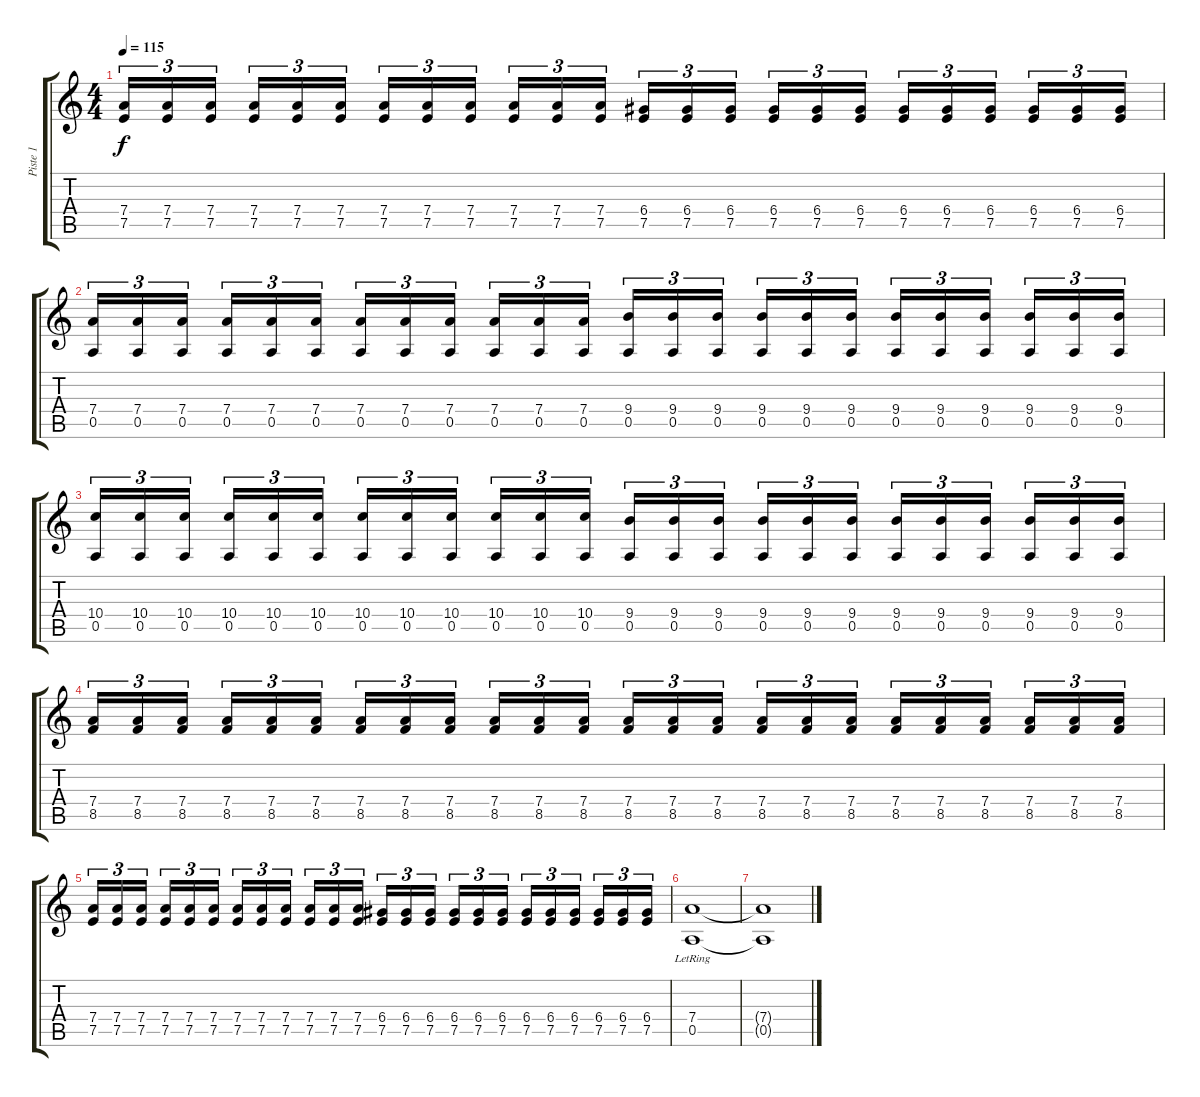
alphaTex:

\track ("Piste 1" "Piste 1") {instrument overdrivenguitar}
\staff {score tabs}
\tuning (E4 B3 G3 D3 A2 E2) {hide}
\ts (4 4)
\tempo 115
\clef g2
\ks c
(7.4 7.5).16{tu (3 2) dy f} (7.4 7.5).16{tu (3 2)} (7.4 7.5).16{tu (3 2)} (7.4 7.5).16{tu (3 2)} (7.4 7.5).16{tu (3 2)} (7.4 7.5).16{tu (3 2)} (7.4 7.5).16{tu (3 2)} (7.4 7.5).16{tu (3 2)} (7.4 7.5).16{tu (3 2)} (7.4 7.5).16{tu (3 2)} (7.4 7.5).16{tu (3 2)} (7.4 7.5).16{tu (3 2)} (6.4 7.5).16{tu (3 2)} (6.4 7.5).16{tu (3 2)} (6.4 7.5).16{tu (3 2)} (6.4 7.5).16{tu (3 2)} (6.4 7.5).16{tu (3 2)} (6.4 7.5).16{tu (3 2)} (6.4 7.5).16{tu (3 2)} (6.4 7.5).16{tu (3 2)} (6.4 7.5).16{tu (3 2)} (6.4 7.5).16{tu (3 2)} (6.4 7.5).16{tu (3 2)} (6.4 7.5).16{tu (3 2)} |
(7.4 0.5).16{tu (3 2)} (7.4 0.5).16{tu (3 2)} (7.4 0.5).16{tu (3 2)} (7.4 0.5).16{tu (3 2)} (7.4 0.5).16{tu (3 2)} (7.4 0.5).16{tu (3 2)} (7.4 0.5).16{tu (3 2)} (7.4 0.5).16{tu (3 2)} (7.4 0.5).16{tu (3 2)} (7.4 0.5).16{tu (3 2)} (7.4 0.5).16{tu (3 2)} (7.4 0.5).16{tu (3 2)} (9.4 0.5).16{tu (3 2)} (9.4 0.5).16{tu (3 2)} (9.4 0.5).16{tu (3 2)} (9.4 0.5).16{tu (3 2)} (9.4 0.5).16{tu (3 2)} (9.4 0.5).16{tu (3 2)} (9.4 0.5).16{tu (3 2)} (9.4 0.5).16{tu (3 2)} (9.4 0.5).16{tu (3 2)} (9.4 0.5).16{tu (3 2)} (9.4 0.5).16{tu (3 2)} (9.4 0.5).16{tu (3 2)} |
(10.4 0.5).16{tu (3 2)} (10.4 0.5).16{tu (3 2)} (10.4 0.5).16{tu (3 2)} (10.4 0.5).16{tu (3 2)} (10.4 0.5).16{tu (3 2)} (10.4 0.5).16{tu (3 2)} (10.4 0.5).16{tu (3 2)} (10.4 0.5).16{tu (3 2)} (10.4 0.5).16{tu (3 2)} (10.4 0.5).16{tu (3 2)} (10.4 0.5).16{tu (3 2)} (10.4 0.5).16{tu (3 2)} (9.4 0.5).16{tu (3 2)} (9.4 0.5).16{tu (3 2)} (9.4 0.5).16{tu (3 2)} (9.4 0.5).16{tu (3 2)} (9.4 0.5).16{tu (3 2)} (9.4 0.5).16{tu (3 2)} (9.4 0.5).16{tu (3 2)} (9.4 0.5).16{tu (3 2)} (9.4 0.5).16{tu (3 2)} (9.4 0.5).16{tu (3 2)} (9.4 0.5).16{tu (3 2)} (9.4 0.5).16{tu (3 2)} |
(7.4 8.5).16{tu (3 2)} (7.4 8.5).16{tu (3 2)} (7.4 8.5).16{tu (3 2)} (7.4 8.5).16{tu (3 2)} (7.4 8.5).16{tu (3 2)} (7.4 8.5).16{tu (3 2)} (7.4 8.5).16{tu (3 2)} (7.4 8.5).16{tu (3 2)} (7.4 8.5).16{tu (3 2)} (7.4 8.5).16{tu (3 2)} (7.4 8.5).16{tu (3 2)} (7.4 8.5).16{tu (3 2)} (7.4 8.5).16{tu (3 2)} (7.4 8.5).16{tu (3 2)} (7.4 8.5).16{tu (3 2)} (7.4 8.5).16{tu (3 2)} (7.4 8.5).16{tu (3 2)} (7.4 8.5).16{tu (3 2)} (7.4 8.5).16{tu (3 2)} (7.4 8.5).16{tu (3 2)} (7.4 8.5).16{tu (3 2)} (7.4 8.5).16{tu (3 2)} (7.4 8.5).16{tu (3 2)} (7.4 8.5).16{tu (3 2)} |
(7.4 7.5).16{tu (3 2)} (7.4 7.5).16{tu (3 2)} (7.4 7.5).16{tu (3 2)} (7.4 7.5).16{tu (3 2)} (7.4 7.5).16{tu (3 2)} (7.4 7.5).16{tu (3 2)} (7.4 7.5).16{tu (3 2)} (7.4 7.5).16{tu (3 2)} (7.4 7.5).16{tu (3 2)} (7.4 7.5).16{tu (3 2)} (7.4 7.5).16{tu (3 2)} (7.4 7.5).16{tu (3 2)} (6.4 7.5).16{tu (3 2)} (6.4 7.5).16{tu (3 2)} (6.4 7.5).16{tu (3 2)} (6.4 7.5).16{tu (3 2)} (6.4 7.5).16{tu (3 2)} (6.4 7.5).16{tu (3 2)} (6.4 7.5).16{tu (3 2)} (6.4 7.5).16{tu (3 2)} (6.4 7.5).16{tu (3 2)} (6.4 7.5).16{tu (3 2)} (6.4 7.5).16{tu (3 2)} (6.4 7.5).16{tu (3 2)} |
(7.4{lr} 0.5{lr}).1 |
(7.4{t} 0.5{t}).1
